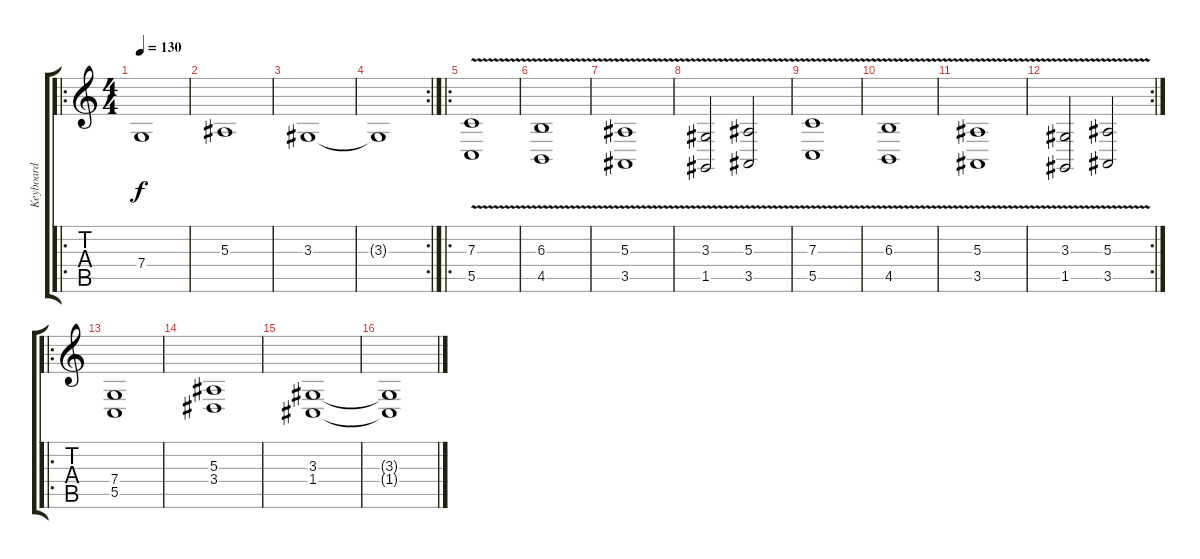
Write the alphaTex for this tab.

\track ("Keyboard" "Keyboard") {instrument cello}
\staff {score tabs}
\tuning (D4 A3 F3 C3 G2 C2) {hide}
\ro
\ts (4 4)
\tempo 130
\clef g2
\ks c
7.4.1{dy f} |
5.3.1 |
3.3.1 |
\rc 2
3.3{t}.1 |
\ro
(7.3{v} 5.5{v}).1 |
(6.3{v} 4.5{v}).1 |
(5.3{v} 3.5{v}).1 |
(3.3{v} 1.5{v}).2 (5.3{v} 3.5{v}).2 |
(7.3{v} 5.5{v}).1 |
(6.3{v} 4.5{v}).1 |
(5.3{v} 3.5{v}).1 |
\rc 2
(3.3{v} 1.5{v}).2 (5.3{v} 3.5{v}).2 |
\ro
(7.4 5.5).1 |
(5.3 3.4).1 |
(3.3 1.4).1 |
(3.3{t} 1.4{t}).1
